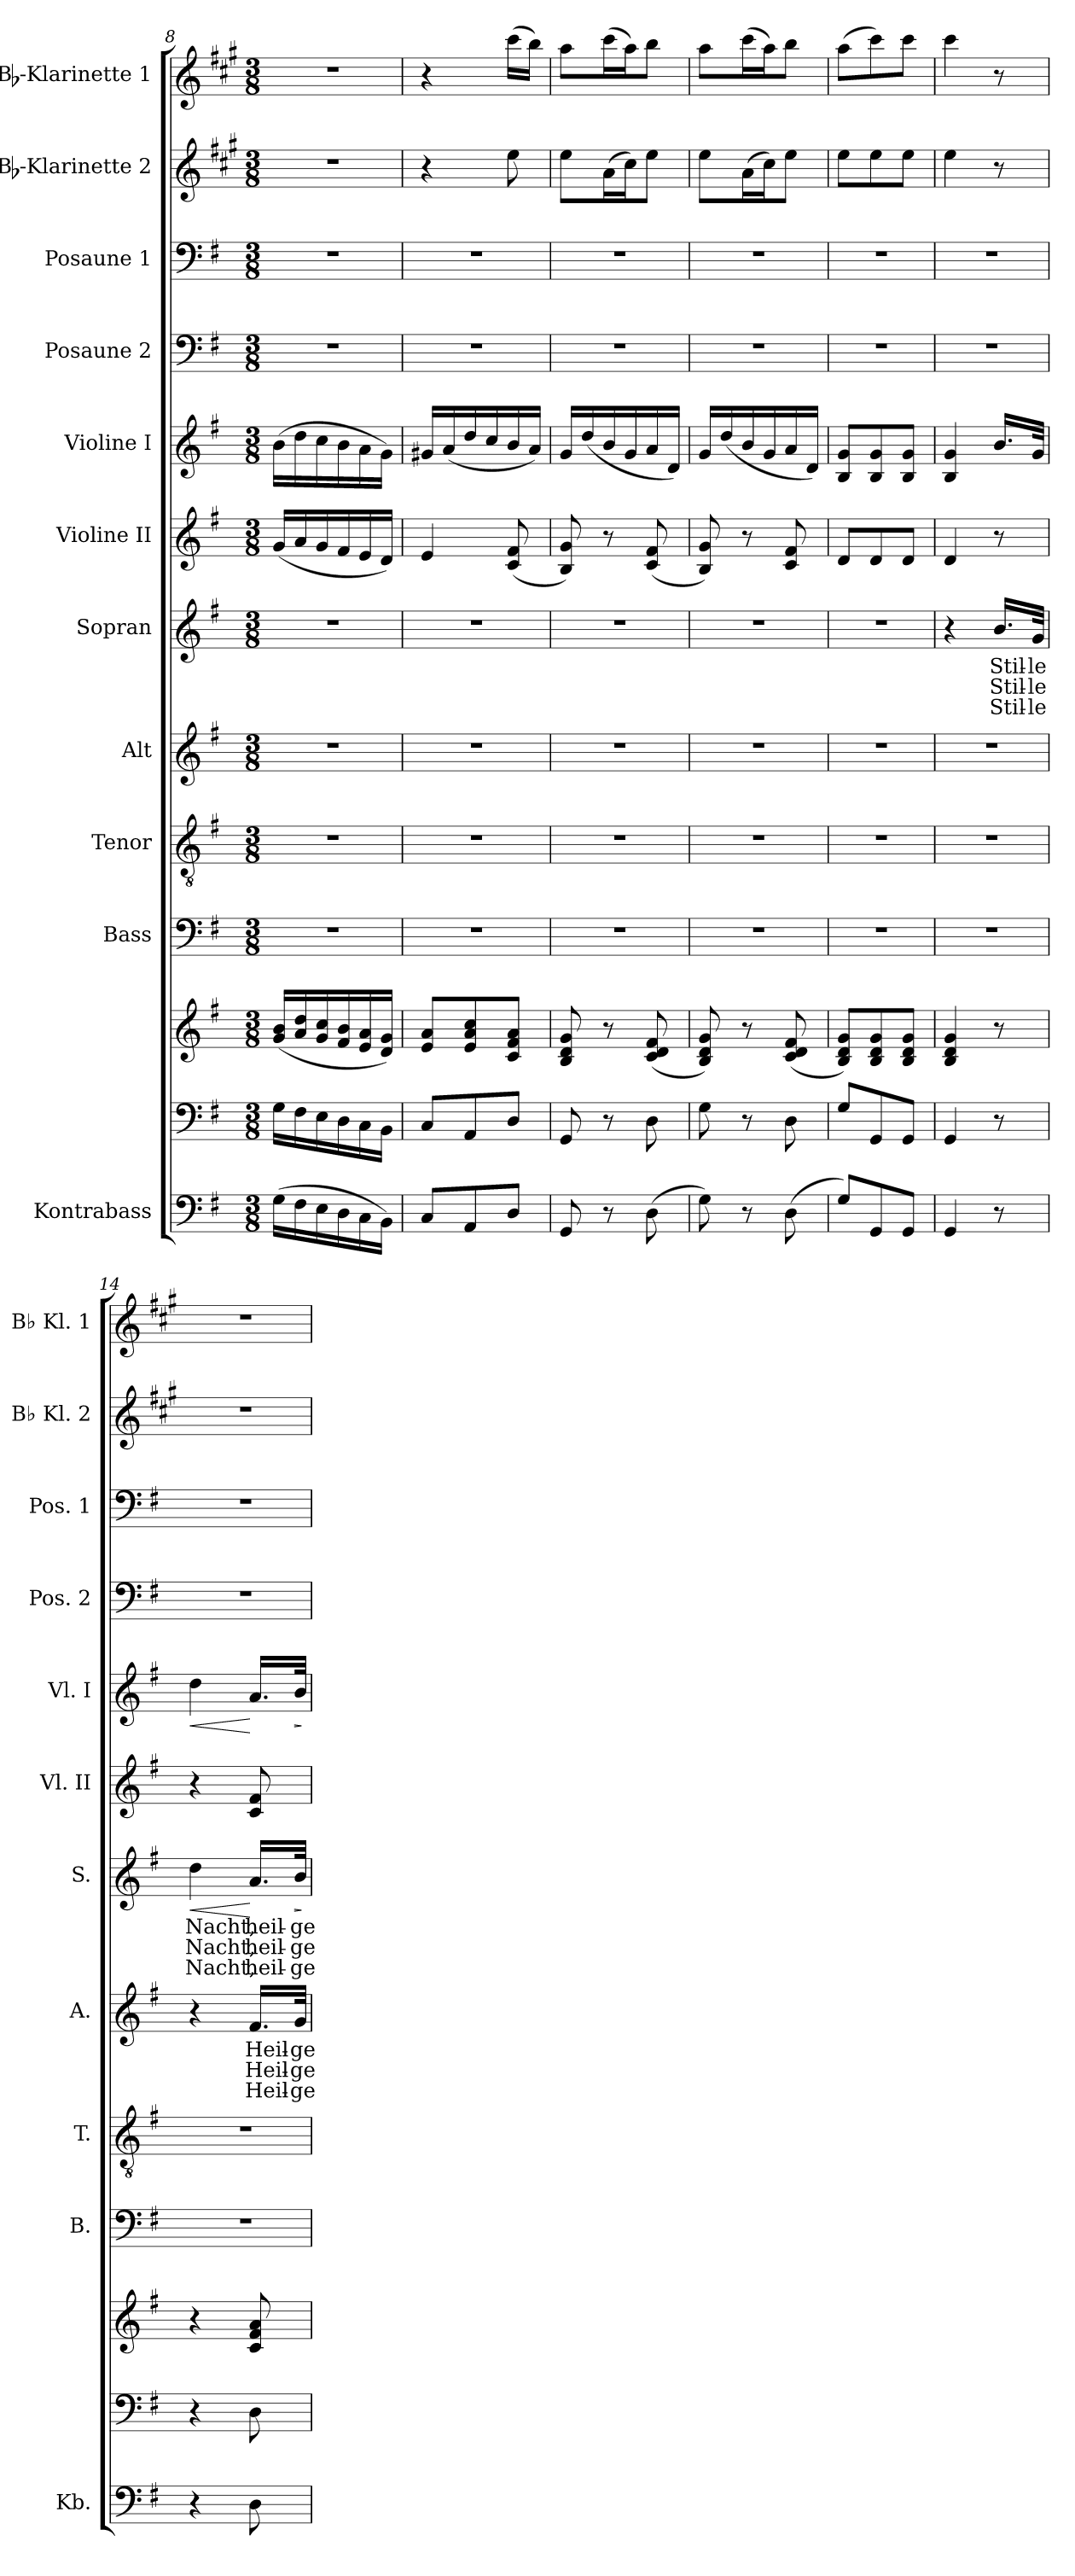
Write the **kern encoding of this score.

**kern	**kern	**kern	**kern	**kern	**kern	**text	**text	**text	**kern	**text	**text	**text	**dynam	**kern	**kern	**dynam	**kern	**kern	**kern	**kern
*part12	*part11	*part11	*part10	*part9	*part8	*part8	*part8	*part8	*part7	*part7	*part7	*part7	*part7	*part6	*part5	*part5	*part4	*part3	*part2	*part1
*staff13	*staff12	*staff11	*staff10	*staff9	*staff8	*staff8	*staff8	*staff8	*staff7	*staff7	*staff7	*staff7	*staff7	*staff6	*staff5	*staff5	*staff4	*staff3	*staff2	*staff1
*I"Kontrabass	*	*	*I"Bass	*I"Tenor	*I"Alt	*	*	*	*I"Sopran	*	*	*	*	*I"Violine II	*I"Violine I	*	*I"Posaune 2	*I"Posaune 1	*I"Bb-Klarinette 2	*I"Bb-Klarinette 1
*I'Kb.	*	*	*I'B.	*I'T.	*I'A.	*	*	*	*I'S.	*	*	*	*	*I'Vl. II	*I'Vl. I	*	*I'Pos. 2	*I'Pos. 1	*I'Bb Kl. 2	*I'Bb Kl. 1
*clefF4	*clefF4	*clefG2	*clefF4	*clefGv2	*clefG2	*	*	*	*clefG2	*	*	*	*	*clefG2	*clefG2	*	*clefF4	*clefF4	*clefG2	*clefG2
*ITrd7c12	*	*	*	*	*	*	*	*	*	*	*	*	*	*	*	*	*	*	*ITrd1c2	*ITrd1c2
*k[f#]	*k[f#]	*k[f#]	*k[f#]	*k[f#]	*k[f#]	*	*	*	*k[f#]	*	*	*	*	*k[f#]	*k[f#]	*	*k[f#]	*k[f#]	*k[f#]	*k[f#]
*G:	*G:	*G:	*G:	*G:	*G:	*	*	*	*G:	*	*	*	*	*G:	*G:	*	*G:	*G:	*G:	*G:
*M3/8	*M3/8	*M3/8	*M3/8	*M3/8	*M3/8	*	*	*	*M3/8	*	*	*	*	*M3/8	*M3/8	*	*M3/8	*M3/8	*M3/8	*M3/8
=8	=8	=8	=8	=8	=8	=8	=8	=8	=8	=8	=8	=8	=8	=8	=8	=8	=8	=8	=8	=8
(>16GG\LL	16G\LL	(<16g/ 16b/LL	4.r	4.r	4.r	.	.	.	4.r	.	.	.	.	(<16g/LL	(>16b\LL	.	4.r	4.r	4.r	4.r
16FF#\	16F#\	16a/ 16dd/	.	.	.	.	.	.	.	.	.	.	.	16a/	16dd\	.	.	.	.	.
16EE\	16E\	16g/ 16cc/	.	.	.	.	.	.	.	.	.	.	.	16g/	16cc\	.	.	.	.	.
16DD\	16D\	16f#/ 16b/	.	.	.	.	.	.	.	.	.	.	.	16f#/	16b\	.	.	.	.	.
16CC\	16C\	16e/ 16a/	.	.	.	.	.	.	.	.	.	.	.	16e/	16a\	.	.	.	.	.
16BBB\JJ)	16BB\JJ	16d/ 16g/JJ)	.	.	.	.	.	.	.	.	.	.	.	16d/JJ)	16g\JJ)	.	.	.	.	.
!!LO:PB:g=z
=9	=9	=9	=9	=9	=9	=9	=9	=9	=9	=9	=9	=9	=9	=9	=9	=9	=9	=9	=9	=9
8CC/L	8C/L	8e/ 8a/L	4.r	4.r	4.r	.	.	.	4.r	.	.	.	.	4e/	16g#X/LL	.	4.r	4.r	4r	4r
.	.	.	.	.	.	.	.	.	.	.	.	.	.	.	(<16a/	.	.	.	.	.
8AAA/	8AA/	8e/ 8a/ 8cc/	.	.	.	.	.	.	.	.	.	.	.	.	16dd/	.	.	.	.	.
.	.	.	.	.	.	.	.	.	.	.	.	.	.	.	16cc/	.	.	.	.	.
8DD/J	8D/J	8c/ 8f#/ 8a/J	.	.	.	.	.	.	.	.	.	.	.	(<8c/ 8f#/	16b/	.	.	.	8dd\	(>16bb\LL
.	.	.	.	.	.	.	.	.	.	.	.	.	.	.	16a/JJ)	.	.	.	.	16aa\JJ)
=10	=10	=10	=10	=10	=10	=10	=10	=10	=10	=10	=10	=10	=10	=10	=10	=10	=10	=10	=10	=10
8GGG/	8GG/	8B/ 8d/ 8g/	4.r	4.r	4.r	.	.	.	4.r	.	.	.	.	8B/ 8g/)	16g/LL	.	4.r	4.r	8dd\L	8gg\L
.	.	.	.	.	.	.	.	.	.	.	.	.	.	.	(<16dd/	.	.	.	.	.
8r	8r	8r	.	.	.	.	.	.	.	.	.	.	.	8r	16b/	.	.	.	(>16g\L	(>16bb\L
.	.	.	.	.	.	.	.	.	.	.	.	.	.	.	16g/	.	.	.	16b\J)	16gg\J)
(>8DD\	8D\	(<8c/ 8d/ 8f#/	.	.	.	.	.	.	.	.	.	.	.	(<8c/ 8f#/	16a/	.	.	.	8dd\J	8aa\J
.	.	.	.	.	.	.	.	.	.	.	.	.	.	.	16d/JJ)	.	.	.	.	.
=11	=11	=11	=11	=11	=11	=11	=11	=11	=11	=11	=11	=11	=11	=11	=11	=11	=11	=11	=11	=11
8GG\)	8G\	8B/ 8d/ 8g/)	4.r	4.r	4.r	.	.	.	4.r	.	.	.	.	8B/ 8g/)	16g/LL	.	4.r	4.r	8dd\L	8gg\L
.	.	.	.	.	.	.	.	.	.	.	.	.	.	.	(<16dd/	.	.	.	.	.
8r	8r	8r	.	.	.	.	.	.	.	.	.	.	.	8r	16b/	.	.	.	(>16g\L	(>16bb\L
.	.	.	.	.	.	.	.	.	.	.	.	.	.	.	16g/	.	.	.	16b\J)	16gg\J)
(>8DD\	8D\	(<8c/ 8d/ 8f#/	.	.	.	.	.	.	.	.	.	.	.	8c/ 8f#/	16a/	.	.	.	8dd\J	8aa\J
.	.	.	.	.	.	.	.	.	.	.	.	.	.	.	16d/JJ)	.	.	.	.	.
=12	=12	=12	=12	=12	=12	=12	=12	=12	=12	=12	=12	=12	=12	=12	=12	=12	=12	=12	=12	=12
8GG/L)	8G/L	8B/ 8d/ 8g/L)	4.r	4.r	4.r	.	.	.	4.r	.	.	.	.	8d/L	8B/ 8g/L	.	4.r	4.r	8dd\L	(>8gg\L
8GGG/	8GG/	8B/ 8d/ 8g/	.	.	.	.	.	.	.	.	.	.	.	8d/	8B/ 8g/	.	.	.	8dd\	8bb\)
8GGG/J	8GG/J	8B/ 8d/ 8g/J	.	.	.	.	.	.	.	.	.	.	.	8d/J	8B/ 8g/J	.	.	.	8dd\J	8bb\J
=13	=13	=13	=13	=13	=13	=13	=13	=13	=13	=13	=13	=13	=13	=13	=13	=13	=13	=13	=13	=13
4GGG/	4GG/	4B/ 4d/ 4g/	4.r	4.r	4.r	.	.	.	4r	.	.	.	.	4d/	4B/ 4g/	.	4.r	4.r	4dd\	4bb\
!	!	!	!	!	!	!	!	!	!	!LO:LY:b	!LO:LY:b	!LO:LY:b	!	!	!	!	!	!	!	!
8r	8r	8r	.	.	.	.	.	.	16.b/LL	Stil-	Stil-	Stil-	.	8r	16.b/LL	.	.	.	8r	8r
!	!	!	!	!	!	!	!	!	!	!LO:LY:b	!LO:LY:b	!LO:LY:b	!	!	!	!	!	!	!	!
.	.	.	.	.	.	.	.	.	32g/JJk	-le	-le	-le	.	.	32g/JJk	.	.	.	.	.
=14	=14	=14	=14	=14	=14	=14	=14	=14	=14	=14	=14	=14	=14	=14	=14	=14	=14	=14	=14	=14
!	!	!	!	!	!	!	!	!	!	!LO:LY:b	!LO:LY:b	!LO:LY:b	!LO:HP:b	!	!	!LO:HP:b	!	!	!	!
4r	4r	4r	4.r	4.r	4r	.	.	.	4dd\	Nacht,	Nacht,	Nacht,	<	4r	4dd\	<	4.r	4.r	4.r	4.r
!	!	!	!	!	!	!LO:LY:b	!LO:LY:b	!LO:LY:b	!	!LO:LY:b	!LO:LY:b	!LO:LY:b	!	!	!	!	!	!	!	!
8DD\	8D\	8c/ 8f#/ 8a/	.	.	16.f#/LL	Heil-	Heil-	Heil-	16.a/LL	heil-	heil-	heil-	[	8c/ 8f#/	16.a/LL	[	.	.	.	.
!	!	!	!	!	!	!LO:LY:b	!LO:LY:b	!LO:LY:b	!	!LO:LY:b	!LO:LY:b	!LO:LY:b	!LO:HP:b	!	!	!LO:HP:b	!	!	!	!
.	.	.	.	.	32g/JJk	-ge	-ge	-ge	32b/JJk	-ge	-ge	-ge	>	.	32b/JJk	>	.	.	.	.
.	.	.	.	.	.	.	.	.	.	.	.	.	]	.	.	]	.	.	.	.
=	=	=	=	=	=	=	=	=	=	=	=	=	=	=	=	=	=	=	=	=
*-	*-	*-	*-	*-	*-	*-	*-	*-	*-	*-	*-	*-	*-	*-	*-	*-	*-	*-	*-	*-
